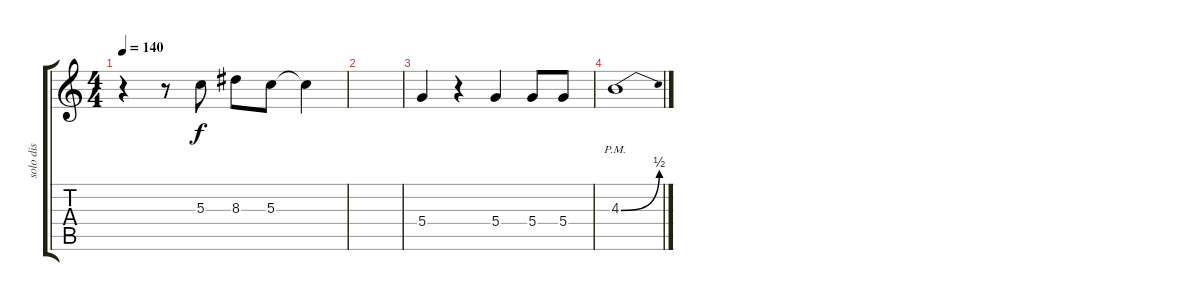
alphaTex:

\track ("solo dis" "solo dis") {instrument distortionguitar}
\staff {score tabs}
\tuning (E4 B3 G3 D3 A2 E2) {hide}
\ts (4 4)
\tempo 140
\clef g2
\ks c
r.4{dy f} r.8 5.3.8 8.3.8 5.3.8 5.3{t}.4 |
|
5.4.4 r.4 5.4.4 5.4.8 5.4.8 |
4.3{be (bend 0 0 60 2) pm}.1
